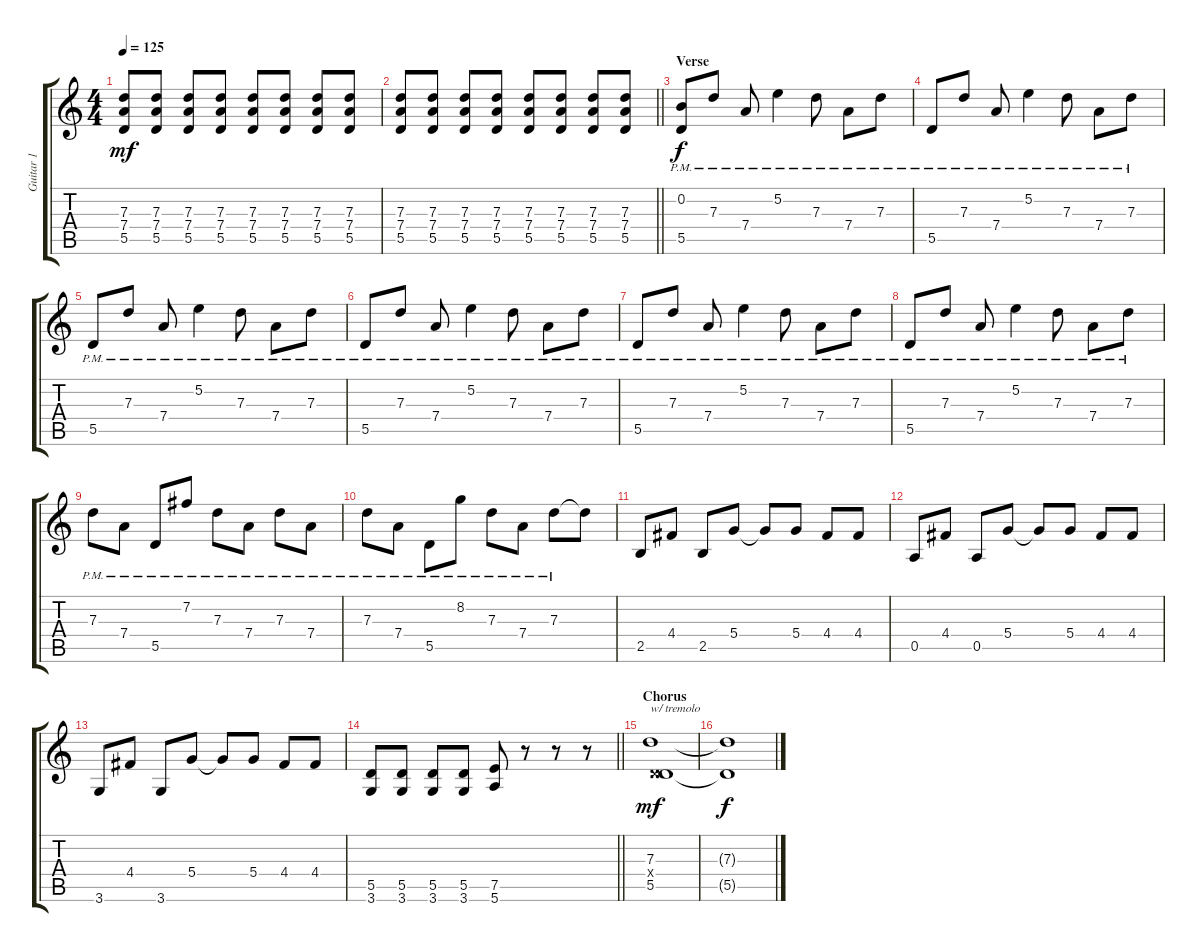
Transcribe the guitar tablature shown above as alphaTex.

\track ("Guitar 1" "Guitar 1") {instrument distortionguitar}
\staff {score tabs}
\tuning (E4 B3 G3 D3 A2 E2) {hide}
\ts (4 4)
\tempo 125
\clef g2
\ks c
(7.3 7.4 5.5).8{dy mf} (7.3 7.4 5.5).8 (7.3 7.4 5.5).8 (7.3 7.4 5.5).8 (7.3 7.4 5.5).8 (7.3 7.4 5.5).8 (7.3 7.4 5.5).8 (7.3 7.4 5.5).8 |
\barLineRight lightlight
(7.3 7.4 5.5).8 (7.3 7.4 5.5).8 (7.3 7.4 5.5).8 (7.3 7.4 5.5).8 (7.3 7.4 5.5).8 (7.3 7.4 5.5).8 (7.3 7.4 5.5).8 (7.3 7.4 5.5).8 |
\section ("" "Verse")
(0.2 5.5{pm}).8{dy f} 7.3{pm}.8 7.4{pm}.8 5.2{pm}.4 7.3{pm}.8 7.4{pm}.8 7.3{pm}.8 |
5.5{pm}.8 7.3{pm}.8 7.4{pm}.8 5.2{pm}.4 7.3{pm}.8 7.4{pm}.8 7.3{pm}.8 |
5.5{pm}.8 7.3{pm}.8 7.4{pm}.8 5.2{pm}.4 7.3{pm}.8 7.4{pm}.8 7.3{pm}.8 |
5.5{pm}.8 7.3{pm}.8 7.4{pm}.8 5.2{pm}.4 7.3{pm}.8 7.4{pm}.8 7.3{pm}.8 |
5.5{pm}.8 7.3{pm}.8 7.4{pm}.8 5.2{pm}.4 7.3{pm}.8 7.4{pm}.8 7.3{pm}.8 |
5.5{pm}.8 7.3{pm}.8 7.4{pm}.8 5.2{pm}.4 7.3{pm}.8 7.4{pm}.8 7.3{pm}.8 |
7.3{pm}.8 7.4{pm}.8 5.5{pm}.8 7.2{pm}.8 7.3{pm}.8 7.4{pm}.8 7.3{pm}.8 7.4{pm}.8 |
7.3{pm}.8 7.4{pm}.8 5.5{pm}.8 8.2{pm}.8 7.3{pm}.8 7.4{pm}.8 7.3{pm}.8 7.3{t}.8 |
2.5.8 4.4.8 2.5.8 5.4.8 5.4{t}.8 5.4.8 4.4.8 4.4.8 |
0.5.8 4.4.8 0.5.8 5.4.8 5.4{t}.8 5.4.8 4.4.8 4.4.8 |
3.6.8 4.4.8 3.6.8 5.4.8 5.4{t}.8 5.4.8 4.4.8 4.4.8 |
\barLineRight lightlight
(5.5 3.6).8{instrument distortionguitar} (5.5 3.6).8 (5.5 3.6).8 (5.5 3.6).8 (7.5 5.6).8 r.8 r.8 r.8 |
\section ("" "Chorus")
(7.3 0.4{x} 5.5).1{txt "w/ tremolo" dy mf} |
(7.3{t} 5.5{t}).1{dy f}
